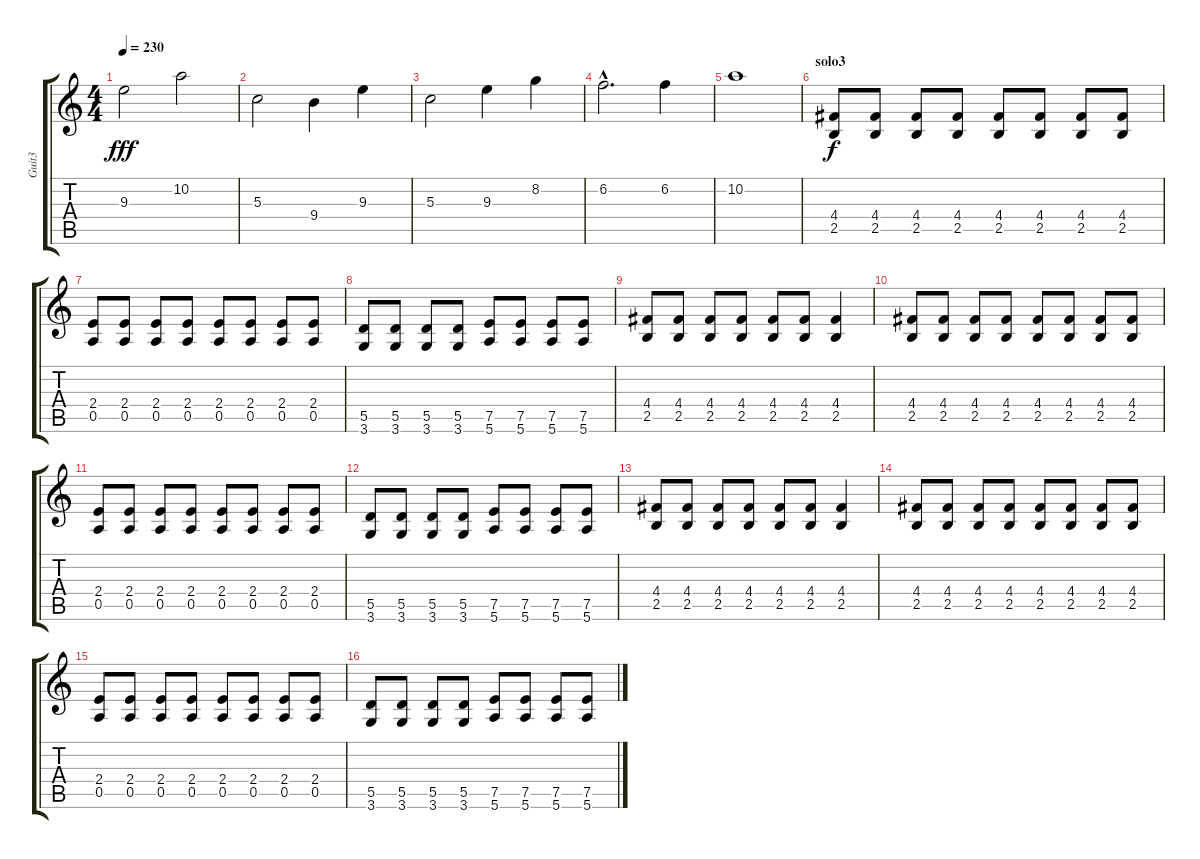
\track ("Guit3" "Guit3") {instrument overdrivenguitar}
\staff {score tabs}
\tuning (E4 B3 G3 D3 A2 E2) {hide}
\ts (4 4)
\tempo 230
\clef g2
\ks c
9.3.2{dy fff} 10.2.2 |
5.3.2 9.4.4 9.3.4 |
5.3.2 9.3.4 8.2.4 |
6.2{hac}.2{d} 6.2.4 |
10.2.1 |
\section ("" "solo3")
(4.4 2.5).8{dy f} (4.4 2.5).8 (4.4 2.5).8 (4.4 2.5).8 (4.4 2.5).8 (4.4 2.5).8 (4.4 2.5).8 (4.4 2.5).8 |
(2.4 0.5).8 (2.4 0.5).8 (2.4 0.5).8 (2.4 0.5).8 (2.4 0.5).8 (2.4 0.5).8 (2.4 0.5).8 (2.4 0.5).8 |
(5.5 3.6).8 (5.5 3.6).8 (5.5 3.6).8 (5.5 3.6).8 (7.5 5.6).8 (7.5 5.6).8 (7.5 5.6).8 (7.5 5.6).8 |
(4.4 2.5).8 (4.4 2.5).8 (4.4 2.5).8 (4.4 2.5).8 (4.4 2.5).8 (4.4 2.5).8 (4.4 2.5).4 |
(4.4 2.5).8 (4.4 2.5).8 (4.4 2.5).8 (4.4 2.5).8 (4.4 2.5).8 (4.4 2.5).8 (4.4 2.5).8 (4.4 2.5).8 |
(2.4 0.5).8 (2.4 0.5).8 (2.4 0.5).8 (2.4 0.5).8 (2.4 0.5).8 (2.4 0.5).8 (2.4 0.5).8 (2.4 0.5).8 |
(5.5 3.6).8 (5.5 3.6).8 (5.5 3.6).8 (5.5 3.6).8 (7.5 5.6).8 (7.5 5.6).8 (7.5 5.6).8 (7.5 5.6).8 |
(4.4 2.5).8 (4.4 2.5).8 (4.4 2.5).8 (4.4 2.5).8 (4.4 2.5).8 (4.4 2.5).8 (4.4 2.5).4 |
(4.4 2.5).8 (4.4 2.5).8 (4.4 2.5).8 (4.4 2.5).8 (4.4 2.5).8 (4.4 2.5).8 (4.4 2.5).8 (4.4 2.5).8 |
(2.4 0.5).8 (2.4 0.5).8 (2.4 0.5).8 (2.4 0.5).8 (2.4 0.5).8 (2.4 0.5).8 (2.4 0.5).8 (2.4 0.5).8 |
(5.5 3.6).8 (5.5 3.6).8 (5.5 3.6).8 (5.5 3.6).8 (7.5 5.6).8 (7.5 5.6).8 (7.5 5.6).8 (7.5 5.6).8
